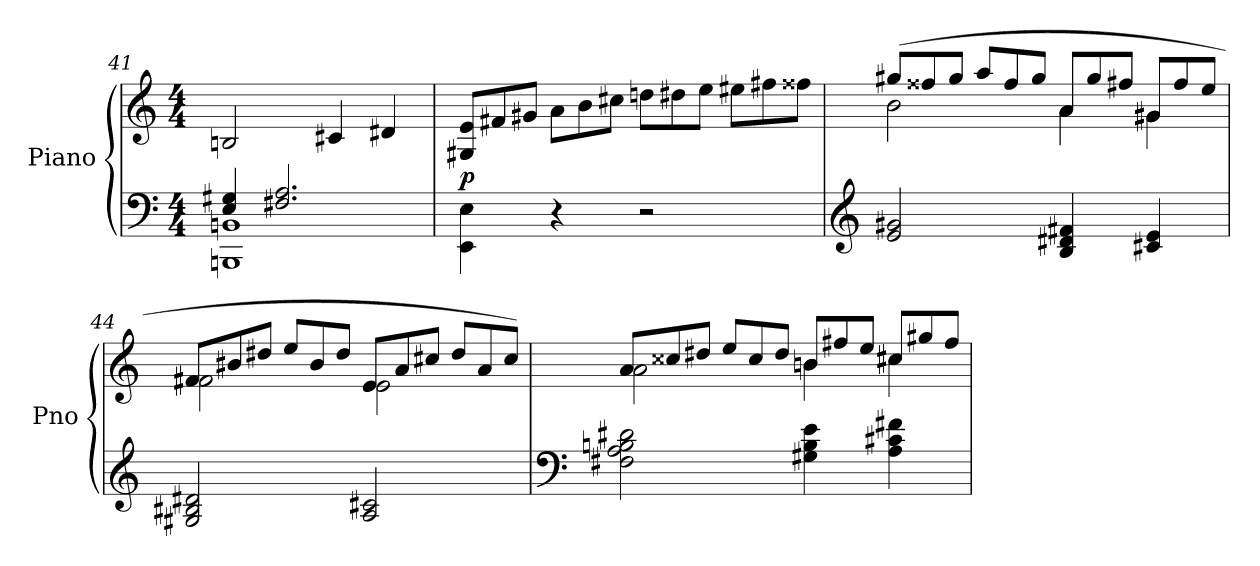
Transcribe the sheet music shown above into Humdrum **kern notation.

**kern	**kern	**dynam
*part1	*part1	*part1
*staff2	*staff1	*staff1/2
*I"Piano	*	*
*I'Pno	*	*
*clefF4	*clefG2	*
*k[]	*k[]	*
*M4/4	*M4/4	*
=41	=41	=41
*^	*	*
!	!	!	!LO:DY:b
4E/ 4G#X/	1BBBn 1BBn	2Bn/	other-dynamics
2.F#X/ 2.A/	.	.	.
.	.	4c#X/	.
.	.	4d#X/	.
*v	*v	*	*
!!LO:LB:g=z
=42	=42	=42
*	*Xtuplet	*
!	!	!LO:DY:b
4EE\ 4E\	12G#X/ 12e/L	p
.	12f#X/	.
.	12g#X/J	.
4r	12a\L	.
.	12b\	.
.	12cc#X\J	.
2r	12ddn\L	.
.	12dd#X\	.
.	12ee\J	.
.	12ee#X\L	.
.	12ff#X\	.
.	12ff##X\J	.
=43	=43	=43
*clefG2	*	*
*	*^	*
!	!	!	!LO:DY:b
2e/ 2g#X/	(12gg#X/L	2b\	other-dynamics
.	12ff##X/	.	.
.	12gg#/J	.	.
.	12aa/L	.	.
.	12ff##/	.	.
.	12gg#/J	.	.
4B/ 4d#X/ 4f#X/	12a/L	4a\	.
.	12gg#/	.	.
.	12ff#X/J	.	.
4c#X/ 4e/	12g#X/L	4g#\	.
.	12ff#/	.	.
.	12ee/J	.	.
!!LO:LB:g=z	!!
=44	=44	=44	=44
2G#X/ 2B#X/ 2d#X/	12f#X/L	2f#\	.
.	12b#X/	.	.
.	12dd#X/J	.	.
.	12ee/L	.	.
.	12b#/	.	.
.	12dd#/J	.	.
2A/ 2c#X/	12e/L	2e\	.
.	12a/	.	.
.	12cc#X/J	.	.
.	12dd#/L	.	.
.	12a/	.	.
.	12cc#/J)	.	.
=45	=45	=45	=45
*clefF4	*	*	*
!	!	!	!LO:DY:b
2F#X\ 2A\ 2Bn\ 2d#X\	12a/L	2a\	other-dynamics
.	12cc##X/	.	.
.	12dd#X/J	.	.
.	12ee/L	.	.
.	12cc##/	.	.
.	12dd#/J	.	.
4G#X\ 4B\ 4e\	12b/L	4bn\	.
.	12ff#X/	.	.
.	12ee/J	.	.
4A\ 4c#X\ 4f#X\	12cc#X/L	4cc#\	.
.	12gg#X/	.	.
.	12ff#/J	.	.
*	*v	*v	*
=	=	=
*-	*-	*-
